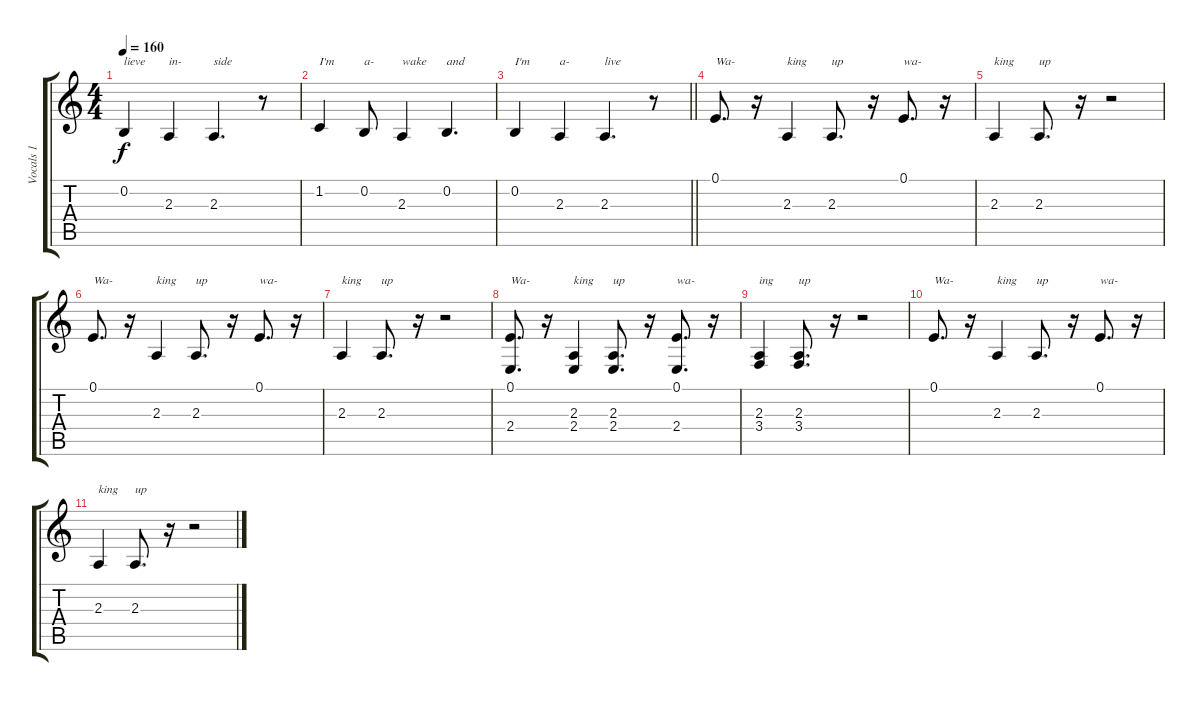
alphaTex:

\track ("Vocals 1" "Vocals 1") {instrument lead2sawtooth}
\staff {score tabs}
\tuning (E4 B3 G3 D3 A2 E2) {hide}
\ts (4 4)
\tempo 160
\clef g2
\ks c
0.2.4{txt "lieve" dy f} 2.3.4{txt "in-"} 2.3.4{d txt "side"} r.8 |
1.2.4{txt "I'm"} 0.2.8{txt "a-"} 2.3.4{txt "wake"} 0.2.4{d txt "and"} |
\barLineRight lightlight
0.2.4{txt "I'm"} 2.3.4{txt "a-"} 2.3.4{d txt "live"} r.8 |
0.1.8{d txt "Wa-"} r.16 2.3.4{txt "king"} 2.3.8{d txt "up"} r.16 0.1.8{d txt "wa-"} r.16 |
2.3.4{txt "king"} 2.3.8{d txt "up"} r.16 r.2 |
0.1.8{d txt "Wa-"} r.16 2.3.4{txt "king"} 2.3.8{d txt "up"} r.16 0.1.8{d txt "wa-"} r.16 |
2.3.4{txt "king"} 2.3.8{d txt "up"} r.16 r.2 |
(0.1 2.4).8{d txt "Wa-"} r.16 (2.3 2.4).4{txt "king"} (2.3 2.4).8{d txt "up"} r.16 (0.1 2.4).8{d txt "wa-"} r.16 |
(2.3 3.4).4{txt "ing"} (2.3 3.4).8{d txt "up"} r.16 r.2 |
0.1.8{d txt "Wa-"} r.16 2.3.4{txt "king"} 2.3.8{d txt "up"} r.16 0.1.8{d txt "wa-"} r.16 |
2.3.4{txt "king"} 2.3.8{d txt "up"} r.16 r.2
